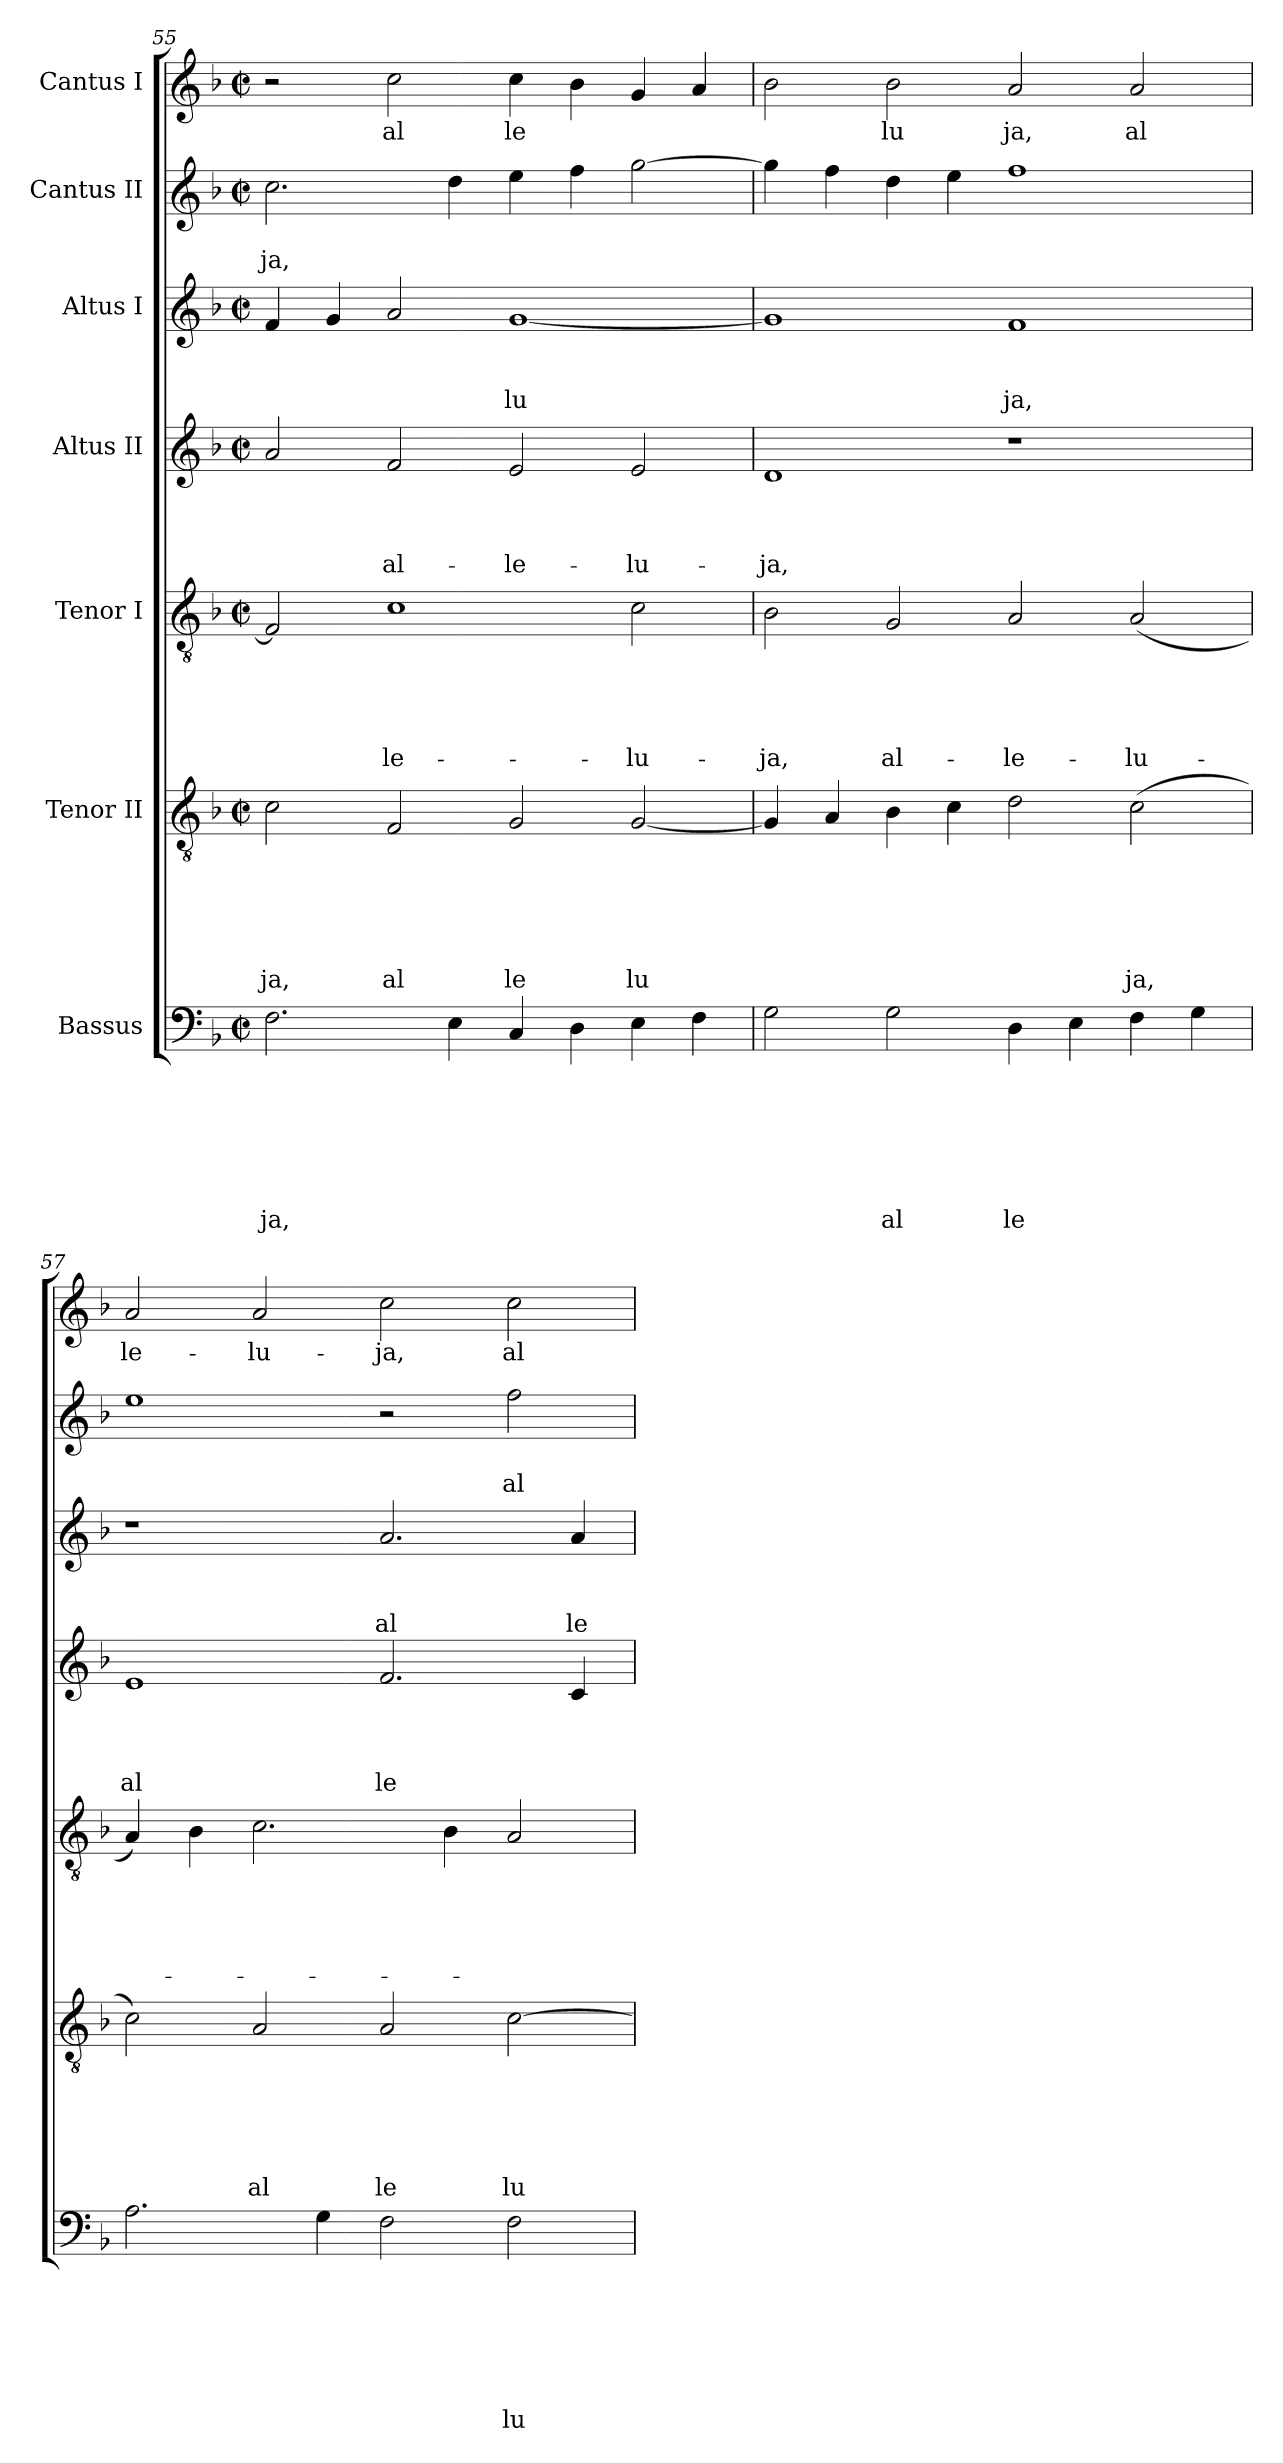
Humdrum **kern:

**kern	**text	**text	**text	**text	**text	**text	**text	**kern	**text	**text	**text	**text	**text	**text	**kern	**text	**text	**text	**text	**text	**kern	**text	**text	**text	**text	**kern	**text	**text	**text	**kern	**text	**text	**kern	**text
*part7	*part7	*part7	*part7	*part7	*part7	*part7	*part7	*part6	*part6	*part6	*part6	*part6	*part6	*part6	*part5	*part5	*part5	*part5	*part5	*part5	*part4	*part4	*part4	*part4	*part4	*part3	*part3	*part3	*part3	*part2	*part2	*part2	*part1	*part1
*staff7	*staff7	*staff7	*staff7	*staff7	*staff7	*staff7	*staff7	*staff6	*staff6	*staff6	*staff6	*staff6	*staff6	*staff6	*staff5	*staff5	*staff5	*staff5	*staff5	*staff5	*staff4	*staff4	*staff4	*staff4	*staff4	*staff3	*staff3	*staff3	*staff3	*staff2	*staff2	*staff2	*staff1	*staff1
*I"Bassus	*	*	*	*	*	*	*	*I"Tenor II	*	*	*	*	*	*	*I"Tenor I	*	*	*	*	*	*I"Altus II	*	*	*	*	*I"Altus I	*	*	*	*I"Cantus II	*	*	*I"Cantus I	*
*clefF4	*	*	*	*	*	*	*	*clefGv2	*	*	*	*	*	*	*clefGv2	*	*	*	*	*	*clefG2	*	*	*	*	*clefG2	*	*	*	*clefG2	*	*	*clefG2	*
*k[b-]	*	*	*	*	*	*	*	*k[b-]	*	*	*	*	*	*	*k[b-]	*	*	*	*	*	*k[b-]	*	*	*	*	*k[b-]	*	*	*	*k[b-]	*	*	*k[b-]	*
*F:	*	*	*	*	*	*	*	*F:	*	*	*	*	*	*	*F:	*	*	*	*	*	*F:	*	*	*	*	*F:	*	*	*	*F:	*	*	*F:	*
*M2/2	*	*	*	*	*	*	*	*M2/2	*	*	*	*	*	*	*M2/2	*	*	*	*	*	*M2/2	*	*	*	*	*M2/2	*	*	*	*M2/2	*	*	*M2/2	*
*met(c|)	*	*	*	*	*	*	*	*met(c|)	*	*	*	*	*	*	*met(c|)	*	*	*	*	*	*met(c|)	*	*	*	*	*met(c|)	*	*	*	*met(c|)	*	*	*met(c|)	*
=55	=55	=55	=55	=55	=55	=55	=55	=55	=55	=55	=55	=55	=55	=55	=55	=55	=55	=55	=55	=55	=55	=55	=55	=55	=55	=55	=55	=55	=55	=55	=55	=55	=55	=55
!	!	!	!	!	!	!	!LO:LY:b	!	!	!	!	!	!	!LO:LY:b	!	!	!	!	!	!	!	!	!	!	!	!	!	!	!	!	!	!LO:LY:b	!	!
2.F\	.	.	.	.	.	.	ja,	2c\	.	.	.	.	.	ja,	2F/]	.	.	.	.	.	2a/	.	.	.	.	4f/	.	.	.	2.cc\	.	ja,	2r	.
.	.	.	.	.	.	.	.	.	.	.	.	.	.	.	.	.	.	.	.	.	.	.	.	.	.	4g/	.	.	.	.	.	.	.	.
!	!	!	!	!	!	!	!	!	!	!	!	!	!	!LO:LY:b	!	!	!	!	!	!LO:LY:b	!	!	!	!	!LO:LY:b	!	!	!	!	!	!	!	!	!LO:LY:b
.	.	.	.	.	.	.	.	2F/	.	.	.	.	.	al	1c	.	.	.	.	-le-	2f/	.	.	.	al-	2a/	.	.	.	.	.	.	2cc\	al
4E\	.	.	.	.	.	.	.	.	.	.	.	.	.	.	.	.	.	.	.	.	.	.	.	.	.	.	.	.	.	4dd\	.	.	.	.
!	!	!	!	!	!	!	!	!	!	!	!	!	!	!LO:LY:b	!	!	!	!	!	!	!	!	!	!	!LO:LY:b	!	!	!	!LO:LY:b	!	!	!	!	!LO:LY:b
4C/	.	.	.	.	.	.	.	2G/	.	.	.	.	.	le	.	.	.	.	.	.	2e/	.	.	.	-le-	[<1g	.	.	lu	4ee\	.	.	4cc\	le
4D\	.	.	.	.	.	.	.	.	.	.	.	.	.	.	.	.	.	.	.	.	.	.	.	.	.	.	.	.	.	4ff\	.	.	4b-\	.
!	!	!	!	!	!	!	!	!	!	!	!	!	!	!LO:LY:b	!	!	!	!	!	!LO:LY:b	!	!	!	!	!LO:LY:b	!	!	!	!	!	!	!	!	!
4E\	.	.	.	.	.	.	.	[<2G/	.	.	.	.	.	lu	2c\	.	.	.	.	-lu-	2e/	.	.	.	-lu-	.	.	.	.	[>2gg\	.	.	4g/	.
4F\	.	.	.	.	.	.	.	.	.	.	.	.	.	.	.	.	.	.	.	.	.	.	.	.	.	.	.	.	.	.	.	.	4a/	.
=56	=56	=56	=56	=56	=56	=56	=56	=56	=56	=56	=56	=56	=56	=56	=56	=56	=56	=56	=56	=56	=56	=56	=56	=56	=56	=56	=56	=56	=56	=56	=56	=56	=56	=56
!	!	!	!	!	!	!	!	!	!	!	!	!	!	!	!	!	!	!	!	!LO:LY:b	!	!	!	!	!LO:LY:b	!	!	!	!	!	!	!	!	!
2G\	.	.	.	.	.	.	.	4G/]	.	.	.	.	.	.	2B-\	.	.	.	.	-ja,	1d	.	.	.	-ja,	1g]	.	.	.	4gg\]	.	.	2b-\	.
.	.	.	.	.	.	.	.	4A/	.	.	.	.	.	.	.	.	.	.	.	.	.	.	.	.	.	.	.	.	.	4ff\	.	.	.	.
!	!	!	!	!	!	!	!LO:LY:b	!	!	!	!	!	!	!	!	!	!	!	!	!LO:LY:b	!	!	!	!	!	!	!	!	!	!	!	!	!	!LO:LY:b
2G\	.	.	.	.	.	.	al	4B-\	.	.	.	.	.	.	2G/	.	.	.	.	al-	.	.	.	.	.	.	.	.	.	4dd\	.	.	2b-\	lu
.	.	.	.	.	.	.	.	4c\	.	.	.	.	.	.	.	.	.	.	.	.	.	.	.	.	.	.	.	.	.	4ee\	.	.	.	.
!	!	!	!	!	!	!	!LO:LY:b	!	!	!	!	!	!	!	!	!	!	!	!	!LO:LY:b	!	!	!	!	!	!	!	!	!LO:LY:b	!	!	!	!	!LO:LY:b
4D\	.	.	.	.	.	.	le	2d\	.	.	.	.	.	.	2A/	.	.	.	.	-le-	1r	.	.	.	.	1f	.	.	ja,	1ff	.	.	2a/	ja,
4E\	.	.	.	.	.	.	.	.	.	.	.	.	.	.	.	.	.	.	.	.	.	.	.	.	.	.	.	.	.	.	.	.	.	.
!	!	!	!	!	!	!	!	!	!	!	!	!	!	!LO:LY:b	!	!	!	!	!	!LO:LY:b	!	!	!	!	!	!	!	!	!	!	!	!	!	!LO:LY:b
4F\	.	.	.	.	.	.	.	(>2c\	.	.	.	.	.	ja,	(<2A/	.	.	.	.	-lu-	.	.	.	.	.	.	.	.	.	.	.	.	2a/	al
4G\	.	.	.	.	.	.	.	.	.	.	.	.	.	.	.	.	.	.	.	.	.	.	.	.	.	.	.	.	.	.	.	.	.	.
!!LO:LB:g=z
=57	=57	=57	=57	=57	=57	=57	=57	=57	=57	=57	=57	=57	=57	=57	=57	=57	=57	=57	=57	=57	=57	=57	=57	=57	=57	=57	=57	=57	=57	=57	=57	=57	=57	=57
!	!	!	!	!	!	!	!	!	!	!	!	!	!	!	!	!	!	!	!	!	!	!	!	!	!LO:LY:b	!	!	!	!	!	!	!	!	!LO:LY:b
2.A\	.	.	.	.	.	.	.	2c\)	.	.	.	.	.	.	4A/)	.	.	.	.	.	1e	.	.	.	al	1r	.	.	.	1ee	.	.	2a/	le-
.	.	.	.	.	.	.	.	.	.	.	.	.	.	.	4B-\	.	.	.	.	.	.	.	.	.	.	.	.	.	.	.	.	.	.	.
!	!	!	!	!	!	!	!	!	!	!	!	!	!	!LO:LY:b	!	!	!	!	!	!	!	!	!	!	!	!	!	!	!	!	!	!	!	!LO:LY:b
.	.	.	.	.	.	.	.	2A/	.	.	.	.	.	al	2.c\	.	.	.	.	.	.	.	.	.	.	.	.	.	.	.	.	.	2a/	-lu-
4G\	.	.	.	.	.	.	.	.	.	.	.	.	.	.	.	.	.	.	.	.	.	.	.	.	.	.	.	.	.	.	.	.	.	.
!	!	!	!	!	!	!	!	!	!	!	!	!	!	!LO:LY:b	!	!	!	!	!	!	!	!	!	!	!LO:LY:b	!	!	!	!LO:LY:b	!	!	!	!	!LO:LY:b
2F\	.	.	.	.	.	.	.	2A/	.	.	.	.	.	le	.	.	.	.	.	.	2.f/	.	.	.	le	2.a/	.	.	al	2r	.	.	2cc\	-ja,
.	.	.	.	.	.	.	.	.	.	.	.	.	.	.	4B-\	.	.	.	.	.	.	.	.	.	.	.	.	.	.	.	.	.	.	.
!	!	!	!	!	!	!	!LO:LY:b	!	!	!	!	!	!	!LO:LY:b	!	!	!	!	!	!	!	!	!	!	!	!	!	!	!	!	!	!LO:LY:b	!	!LO:LY:b
2F\	.	.	.	.	.	.	lu	[>2c\	.	.	.	.	.	lu	2A/	.	.	.	.	.	.	.	.	.	.	.	.	.	.	2ff\	.	al	2cc\	al-
!	!	!	!	!	!	!	!	!	!	!	!	!	!	!	!	!	!	!	!	!	!	!	!	!	!	!	!	!	!LO:LY:b	!	!	!	!	!
.	.	.	.	.	.	.	.	.	.	.	.	.	.	.	.	.	.	.	.	.	4c/	.	.	.	.	4a/	.	.	le	.	.	.	.	.
=	=	=	=	=	=	=	=	=	=	=	=	=	=	=	=	=	=	=	=	=	=	=	=	=	=	=	=	=	=	=	=	=	=	=
*-	*-	*-	*-	*-	*-	*-	*-	*-	*-	*-	*-	*-	*-	*-	*-	*-	*-	*-	*-	*-	*-	*-	*-	*-	*-	*-	*-	*-	*-	*-	*-	*-	*-	*-
